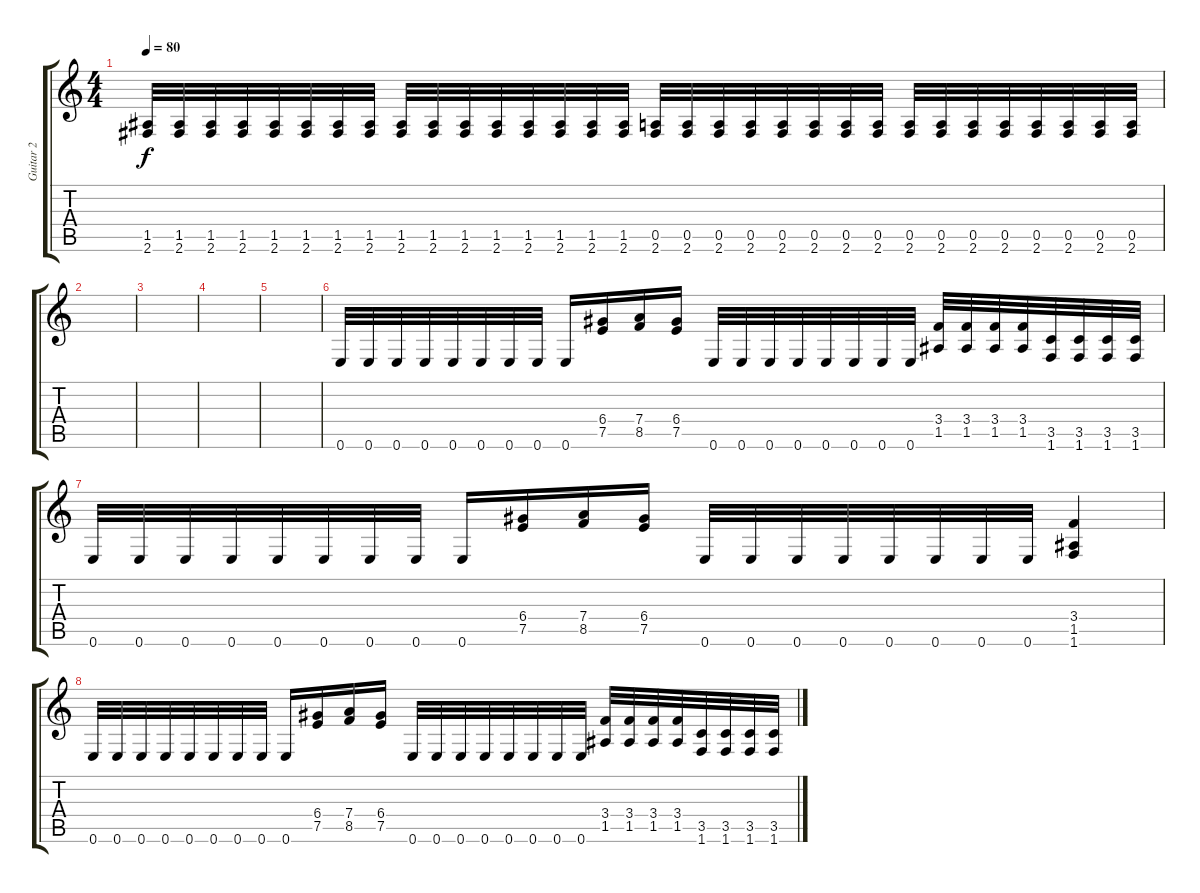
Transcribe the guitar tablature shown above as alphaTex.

\track ("Guitar 2" "Guitar 2") {instrument distortionguitar}
\staff {score tabs}
\tuning (E4 B3 G3 D3 A2 E2) {hide}
\ts (4 4)
\tempo 80
\clef g2
\ks c
(1.5 2.6).32{dy f} (1.5 2.6).32 (1.5 2.6).32 (1.5 2.6).32 (1.5 2.6).32 (1.5 2.6).32 (1.5 2.6).32 (1.5 2.6).32 (1.5 2.6).32 (1.5 2.6).32 (1.5 2.6).32 (1.5 2.6).32 (1.5 2.6).32 (1.5 2.6).32 (1.5 2.6).32 (1.5 2.6).32 (0.5 2.6).32 (0.5 2.6).32 (0.5 2.6).32 (0.5 2.6).32 (0.5 2.6).32 (0.5 2.6).32 (0.5 2.6).32 (0.5 2.6).32 (0.5 2.6).32 (0.5 2.6).32 (0.5 2.6).32 (0.5 2.6).32 (0.5 2.6).32 (0.5 2.6).32 (0.5 2.6).32 (0.5 2.6).32 |
|
|
|
|
0.6.32 0.6.32 0.6.32 0.6.32 0.6.32 0.6.32 0.6.32 0.6.32 0.6.16 (6.4 7.5).16 (7.4 8.5).16 (6.4 7.5).16 0.6.32 0.6.32 0.6.32 0.6.32 0.6.32 0.6.32 0.6.32 0.6.32 (3.4 1.5).32 (3.4 1.5).32 (3.4 1.5).32 (3.4 1.5).32 (3.5 1.6).32 (3.5 1.6).32 (3.5 1.6).32 (3.5 1.6).32 |
0.6.32 0.6.32 0.6.32 0.6.32 0.6.32 0.6.32 0.6.32 0.6.32 0.6.16 (6.4 7.5).16 (7.4 8.5).16 (6.4 7.5).16 0.6.32 0.6.32 0.6.32 0.6.32 0.6.32 0.6.32 0.6.32 0.6.32 (3.4 1.5 1.6).4 |
0.6.32 0.6.32 0.6.32 0.6.32 0.6.32 0.6.32 0.6.32 0.6.32 0.6.16 (6.4 7.5).16 (7.4 8.5).16 (6.4 7.5).16 0.6.32 0.6.32 0.6.32 0.6.32 0.6.32 0.6.32 0.6.32 0.6.32 (3.4 1.5).32 (3.4 1.5).32 (3.4 1.5).32 (3.4 1.5).32 (3.5 1.6).32 (3.5 1.6).32 (3.5 1.6).32 (3.5 1.6).32
